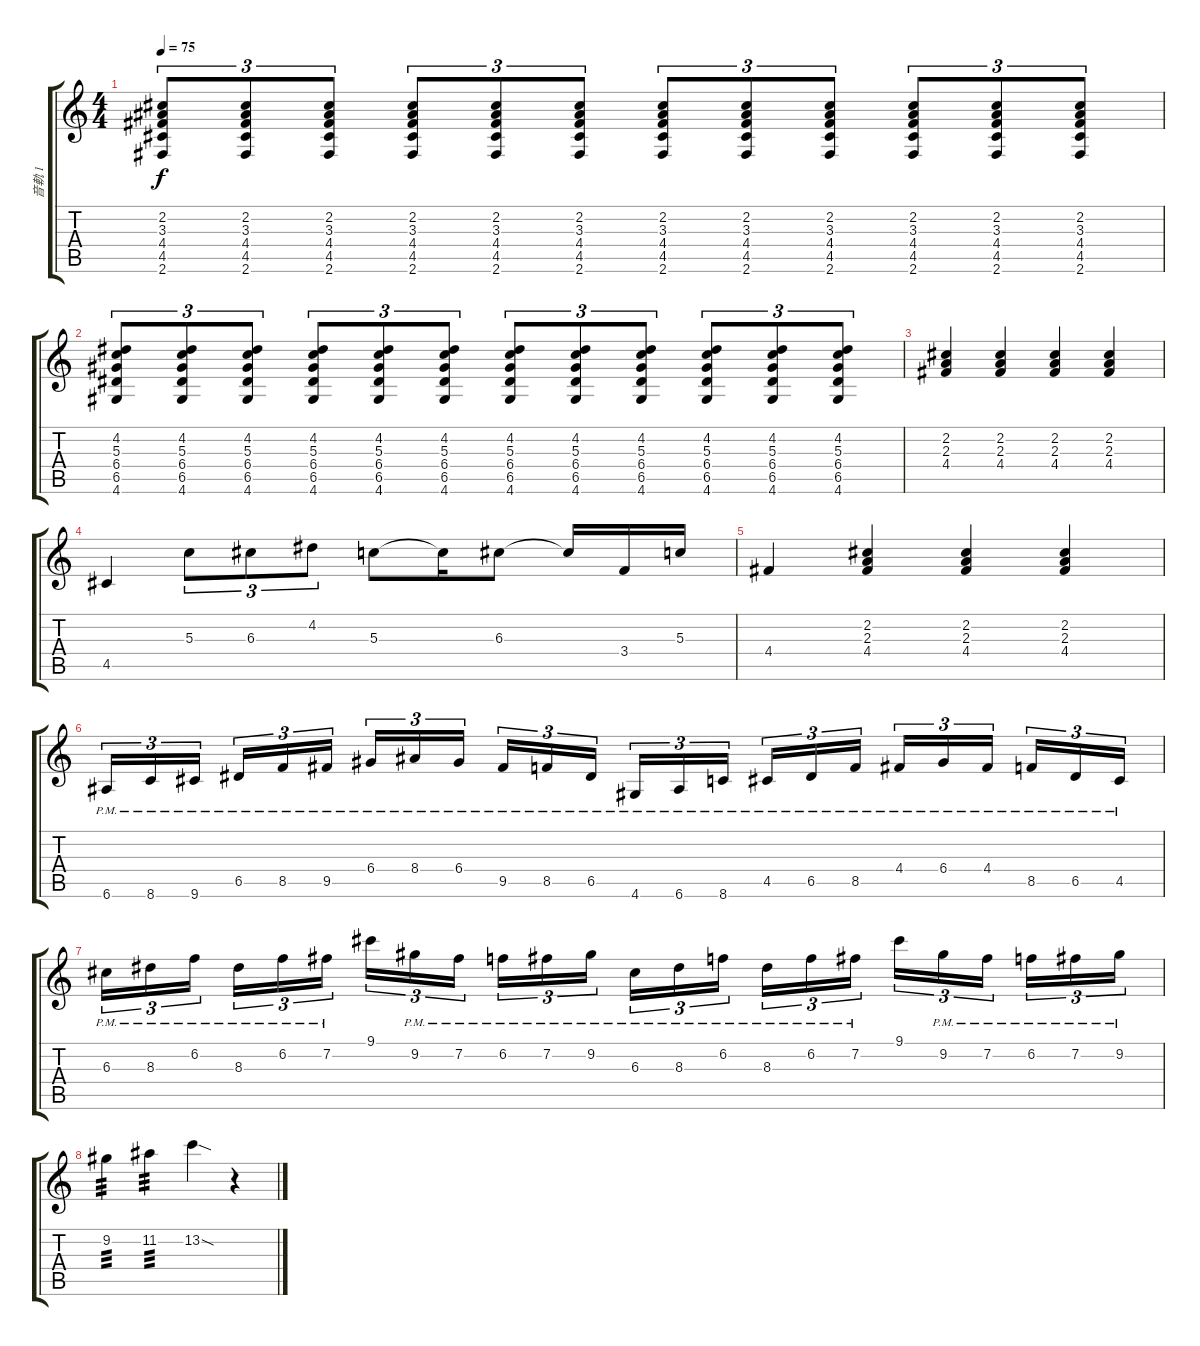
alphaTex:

\track ("音軌 1" "音軌 1") {instrument acousticguitarsteel}
\staff {score tabs}
\tuning (E4 B3 G3 D3 A2 E2) {hide}
\ts (4 4)
\tempo 75
\clef g2
\ks c
(2.2 3.3 4.4 4.5 2.6).8{tu (3 2) dy f} (2.2 3.3 4.4 4.5 2.6).8{tu (3 2)} (2.2 3.3 4.4 4.5 2.6).8{tu (3 2)} (2.2 3.3 4.4 4.5 2.6).8{tu (3 2)} (2.2 3.3 4.4 4.5 2.6).8{tu (3 2)} (2.2 3.3 4.4 4.5 2.6).8{tu (3 2)} (2.2 3.3 4.4 4.5 2.6).8{tu (3 2)} (2.2 3.3 4.4 4.5 2.6).8{tu (3 2)} (2.2 3.3 4.4 4.5 2.6).8{tu (3 2)} (2.2 3.3 4.4 4.5 2.6).8{tu (3 2)} (2.2 3.3 4.4 4.5 2.6).8{tu (3 2)} (2.2 3.3 4.4 4.5 2.6).8{tu (3 2)} |
(4.2 5.3 6.4 6.5 4.6).8{tu (3 2)} (4.2 5.3 6.4 6.5 4.6).8{tu (3 2)} (4.2 5.3 6.4 6.5 4.6).8{tu (3 2)} (4.2 5.3 6.4 6.5 4.6).8{tu (3 2)} (4.2 5.3 6.4 6.5 4.6).8{tu (3 2)} (4.2 5.3 6.4 6.5 4.6).8{tu (3 2)} (4.2 5.3 6.4 6.5 4.6).8{tu (3 2)} (4.2 5.3 6.4 6.5 4.6).8{tu (3 2)} (4.2 5.3 6.4 6.5 4.6).8{tu (3 2)} (4.2 5.3 6.4 6.5 4.6).8{tu (3 2)} (4.2 5.3 6.4 6.5 4.6).8{tu (3 2)} (4.2 5.3 6.4 6.5 4.6).8{tu (3 2)} |
(2.2 2.3 4.4).4{instrument distortionguitar} (2.2 2.3 4.4).4 (2.2 2.3 4.4).4 (2.2 2.3 4.4).4 |
4.5.4 5.3.8{tu (3 2)} 6.3.8{tu (3 2)} 4.2.8{tu (3 2)} 5.3.8 5.3{t}.16 6.3.8 6.3{t}.16 3.4.16 5.3.16 |
4.4.4 (2.2 2.3 4.4).4 (2.2 2.3 4.4).4 (2.2 2.3 4.4).4 |
6.6{pm}.16{tu (3 2)} 8.6{pm}.16{tu (3 2)} 9.6{pm}.16{tu (3 2) beam splitsecondary} 6.5{pm}.16{tu (3 2)} 8.5{pm}.16{tu (3 2)} 9.5{pm}.16{tu (3 2)} 6.4{pm}.16{tu (3 2)} 8.4{pm}.16{tu (3 2)} 6.4{pm}.16{tu (3 2) beam splitsecondary} 9.5{pm}.16{tu (3 2)} 8.5{pm}.16{tu (3 2)} 6.5{pm}.16{tu (3 2)} 4.6{pm}.16{tu (3 2)} 6.6{pm}.16{tu (3 2)} 8.6{pm}.16{tu (3 2) beam splitsecondary} 4.5{pm}.16{tu (3 2)} 6.5{pm}.16{tu (3 2)} 8.5{pm}.16{tu (3 2)} 4.4{pm}.16{tu (3 2)} 6.4{pm}.16{tu (3 2)} 4.4{pm}.16{tu (3 2) beam splitsecondary} 8.5{pm}.16{tu (3 2)} 6.5{pm}.16{tu (3 2)} 4.5{pm}.16{tu (3 2)} |
6.3{pm}.16{tu (3 2)} 8.3{pm}.16{tu (3 2)} 6.2{pm}.16{tu (3 2) beam splitsecondary} 8.3{pm}.16{tu (3 2)} 6.2{pm}.16{tu (3 2)} 7.2{pm}.16{tu (3 2)} 9.1.16{tu (3 2)} 9.2{pm}.16{tu (3 2)} 7.2{pm}.16{tu (3 2) beam splitsecondary} 6.2{pm}.16{tu (3 2)} 7.2{pm}.16{tu (3 2)} 9.2{pm}.16{tu (3 2)} 6.3{pm}.16{tu (3 2)} 8.3{pm}.16{tu (3 2)} 6.2{pm}.16{tu (3 2) beam splitsecondary} 8.3{pm}.16{tu (3 2)} 6.2{pm}.16{tu (3 2)} 7.2{pm}.16{tu (3 2)} 9.1.16{tu (3 2)} 9.2{pm}.16{tu (3 2)} 7.2{pm}.16{tu (3 2) beam splitsecondary} 6.2{pm}.16{tu (3 2)} 7.2{pm}.16{tu (3 2)} 9.2{pm}.16{tu (3 2)} |
9.2.4{tp 3} 11.2.4{tp 3} 13.2{sod}.4 r.4
